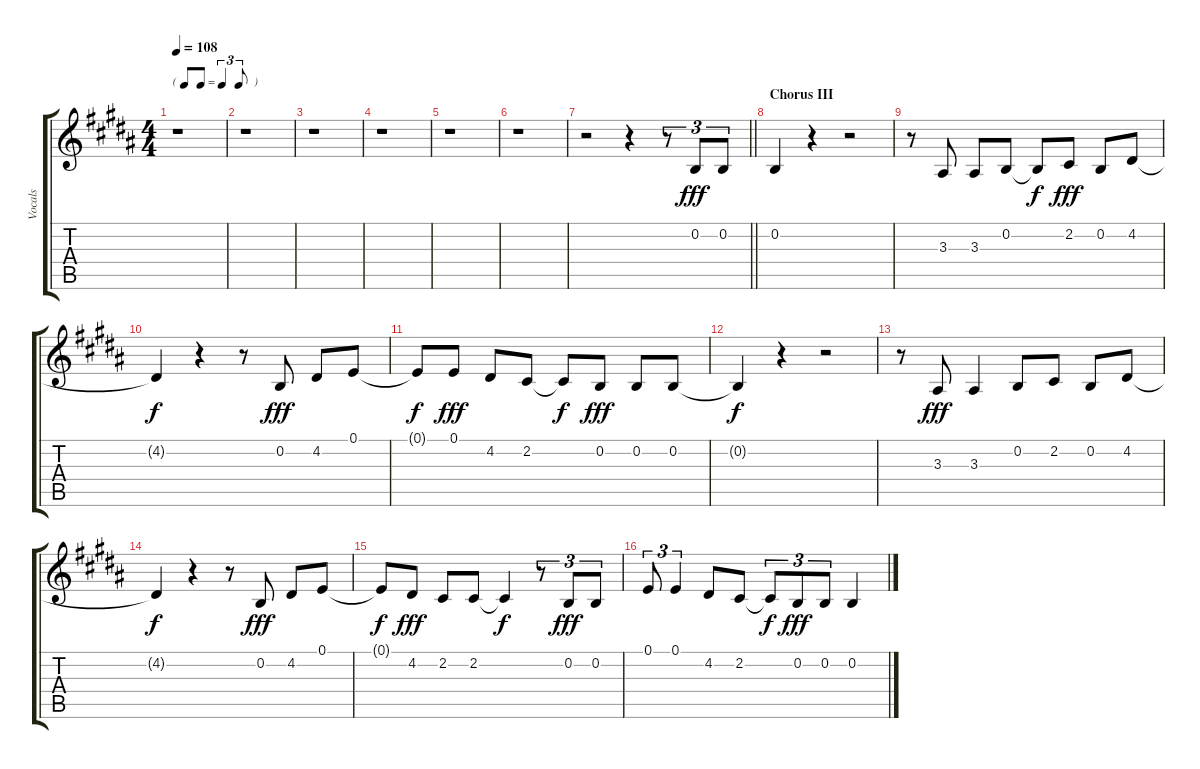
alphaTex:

\track ("Vocals" "Vocals") {instrument lead6voice}
\staff {score tabs}
\tuning (E4 B3 G3 D3 A2 E2) {hide}
\ts (4 4)
\tf triplet8th
\tempo 108
\clef g2
\ks b
r.1{dy f} |
r.1 |
r.1 |
r.1 |
r.1 |
r.1 |
\barLineRight lightlight
r.2 r.4 r.8{tu (3 2)} 0.2.8{tu (3 2) dy fff} 0.2.8{tu (3 2)} |
\section ("" "Chorus III")
0.2.4 r.4 r.2 |
r.8 3.3.8 3.3.8 0.2.8 0.2{t}.8{dy f} 2.2.8{dy fff} 0.2.8 4.2.8 |
4.2{t}.4{dy f} r.4 r.8 0.2.8{dy fff} 4.2.8 0.1.8 |
0.1{t}.8{dy f} 0.1.8{dy fff} 4.2.8 2.2.8 2.2{t}.8{dy f} 0.2.8{dy fff} 0.2.8 0.2.8 |
0.2{t}.4{dy f} r.4 r.2 |
r.8 3.3.8{dy fff} 3.3.4 0.2.8 2.2.8 0.2.8 4.2.8 |
4.2{t}.4{dy f} r.4 r.8 0.2.8{dy fff} 4.2.8 0.1.8 |
0.1{t}.8{dy f} 4.2.8{dy fff} 2.2.8 2.2.8 2.2{t}.4{dy f} r.8{tu (3 2)} 0.2.8{tu (3 2) dy fff} 0.2.8{tu (3 2)} |
0.1.8{tu (3 2)} 0.1.4{tu (3 2)} 4.2.8 2.2.8 2.2{t}.8{tu (3 2) dy f} 0.2.8{tu (3 2) dy fff} 0.2.8{tu (3 2)} 0.2.4
